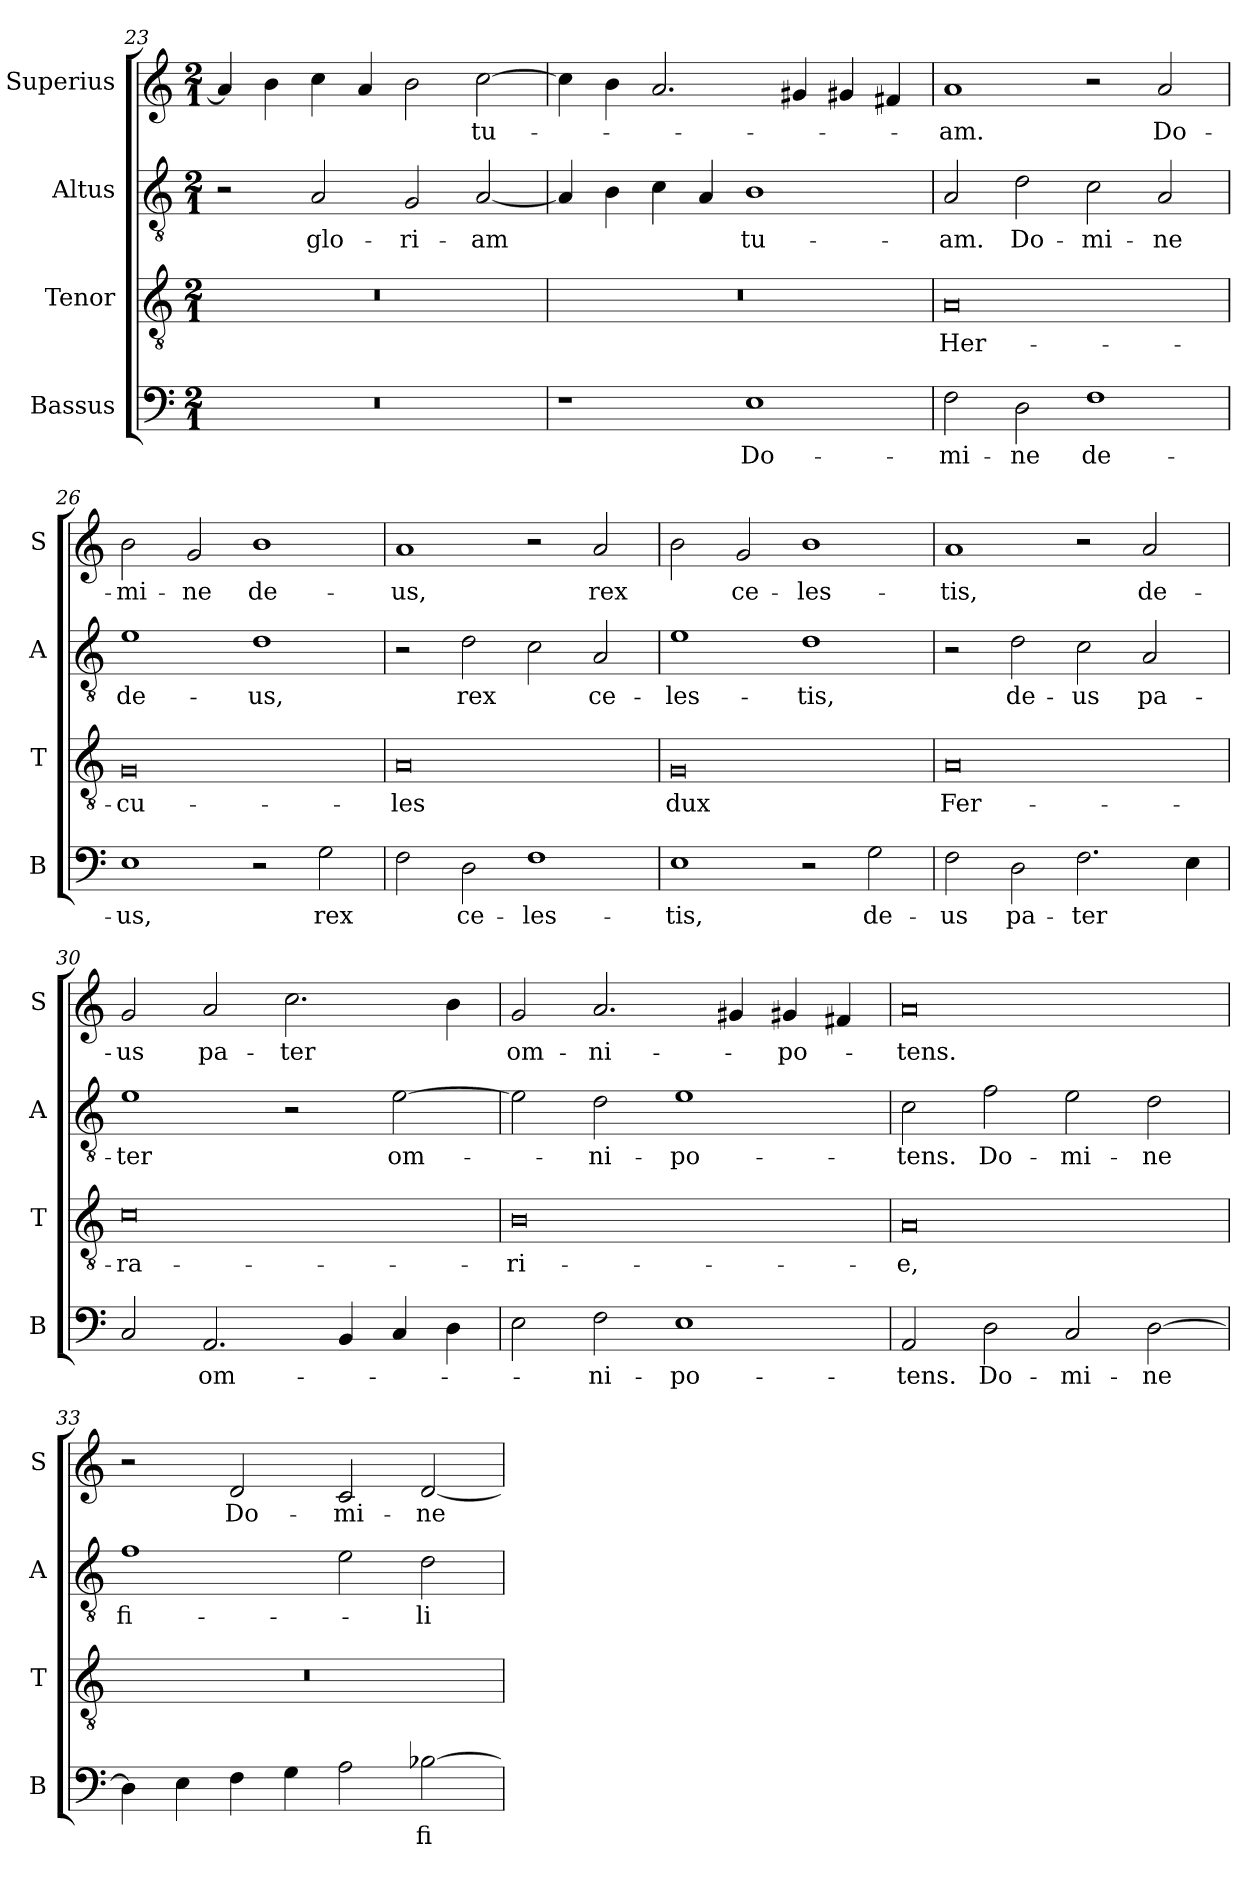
**kern	**text	**kern	**text	**kern	**text	**kern	**text
*part4	*part4	*part3	*part3	*part2	*part2	*part1	*part1
*staff4	*staff4	*staff3	*staff3	*staff2	*staff2	*staff1	*staff1
*I"Bassus	*	*I"Tenor	*	*I"Altus	*	*I"Superius	*
*I'B	*	*I'T	*	*I'A	*	*I'S	*
*clefF4	*	*clefGv2	*	*clefGv2	*	*clefG2	*
*k[]	*	*k[]	*	*k[]	*	*k[]	*
*M2/1	*	*M2/1	*	*M2/1	*	*M2/1	*
=23	=23	=23	=23	=23	=23	=23	=23
0r	.	0r	.	2r	.	4a/]	.
.	.	.	.	.	.	4b\	.
.	.	.	.	2A/	glo-	4cc\	.
.	.	.	.	.	.	4a/	.
.	.	.	.	2G/	-ri-	2b\	.
.	.	.	.	[2A/	-am	[2cc\	tu-
=24	=24	=24	=24	=24	=24	=24	=24
1r	.	0r	.	4A/]	.	4cc\]	.
.	.	.	.	4B\	.	4b\	.
.	.	.	.	4c\	.	2.a/	.
.	.	.	.	4A/	.	.	.
1E	Do-	.	.	1B	tu-	.	.
.	.	.	.	.	.	4g#X/	.
.	.	.	.	.	.	4g#X/	.
.	.	.	.	.	.	4f#X/	.
=25	=25	=25	=25	=25	=25	=25	=25
2F\	-mi-	0A	Her-	2A/	-am.	1a	-am.
2D\	-ne	.	.	2d\	Do-	.	.
1F	de-	.	.	2c\	-mi-	2r	.
.	.	.	.	2A/	-ne	2a/	Do-
=26	=26	=26	=26	=26	=26	=26	=26
1E	-us,	0G	-cu-	1e	de-	2b\	-mi-
.	.	.	.	.	.	2g/	-ne
2r	.	.	.	1d	-us,	1b	de-
2G\	rex	.	.	.	.	.	.
=27	=27	=27	=27	=27	=27	=27	=27
2F\	.	0A	-les	2r	.	1a	-us,
2D\	ce-	.	.	2d\	rex	.	.
1F	-les-	.	.	2c\	.	2r	.
.	.	.	.	2A/	ce-	2a/	rex
=28	=28	=28	=28	=28	=28	=28	=28
1E	-tis,	0G	dux	1e	-les-	2b\	.
.	.	.	.	.	.	2g/	ce-
2r	.	.	.	1d	-tis,	1b	-les-
2G\	de-	.	.	.	.	.	.
=29	=29	=29	=29	=29	=29	=29	=29
2F\	-us	0A	Fer-	2r	.	1a	-tis,
2D\	pa-	.	.	2d\	de-	.	.
2.F\	-ter	.	.	2c\	-us	2r	.
.	.	.	.	2A/	pa-	2a/	de-
4E\	.	.	.	.	.	.	.
=30	=30	=30	=30	=30	=30	=30	=30
2C/	.	0c	-ra-	1e	-ter	2g/	-us
2.AA/	om-	.	.	.	.	2a/	pa-
.	.	.	.	2r	.	2.cc\	-ter
4BB/	.	.	.	.	.	.	.
4C/	.	.	.	[2e\	om-	.	.
4D\	.	.	.	.	.	4b\	.
=31	=31	=31	=31	=31	=31	=31	=31
2E\	.	0B	-ri-	2e\]	.	2g/	om-
2F\	-ni-	.	.	2d\	-ni-	2.a/	-ni-
1E	-po-	.	.	1e	-po-	.	.
.	.	.	.	.	.	4g#X/	.
.	.	.	.	.	.	4g#X/	-po-
.	.	.	.	.	.	4f#X/	.
=32	=32	=32	=32	=32	=32	=32	=32
2AA/	-tens.	0A	-e,	2c\	-tens.	0a	-tens.
2D\	Do-	.	.	2f\	Do-	.	.
2C/	-mi-	.	.	2e\	-mi-	.	.
[2D\	-ne	.	.	2d\	-ne	.	.
=33	=33	=33	=33	=33	=33	=33	=33
4D\]	.	0r	.	1f	fi-	2r	.
4E\	.	.	.	.	.	.	.
4F\	.	.	.	.	.	2d/	Do-
4G\	.	.	.	.	.	.	.
2A\	.	.	.	2e\	.	2c/	-mi-
[2B-X\	fi-	.	.	2d\	-li	[2d/	-ne
=	=	=	=	=	=	=	=
*-	*-	*-	*-	*-	*-	*-	*-
